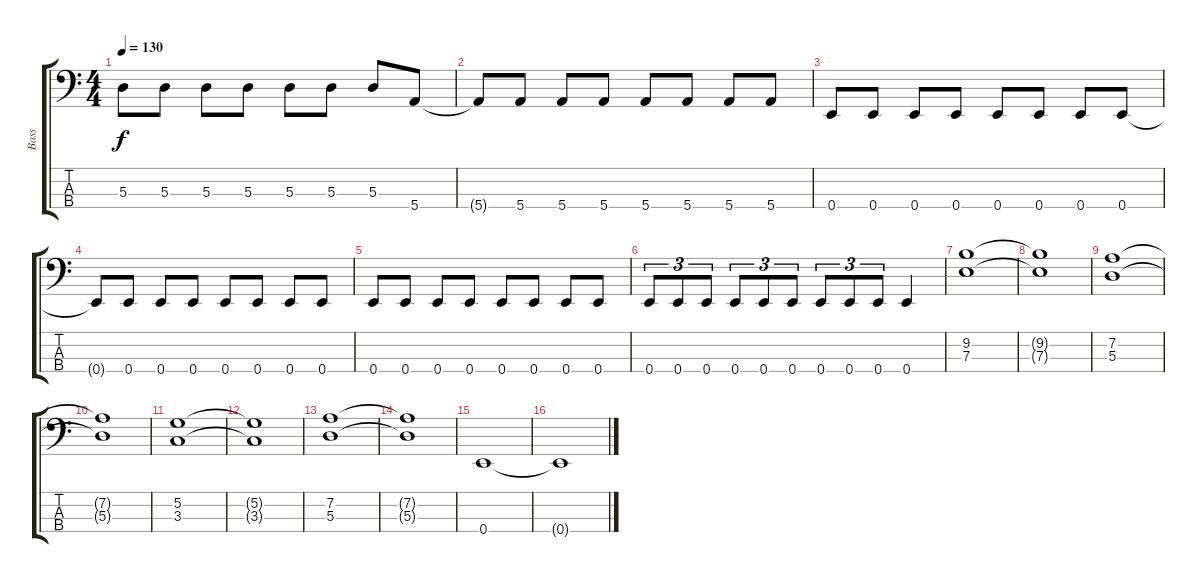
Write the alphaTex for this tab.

\track ("Bass" "Bass") {instrument electricbassfinger}
\staff {score tabs}
\tuning (G2 D2 A1 E1) {hide}
\ts (4 4)
\tempo 130
\clef f4
\ks c
5.3.8{dy f} 5.3.8 5.3.8 5.3.8 5.3.8 5.3.8 5.3.8 5.4.8 |
5.4{t}.8 5.4.8 5.4.8 5.4.8 5.4.8 5.4.8 5.4.8 5.4.8 |
0.4.8 0.4.8 0.4.8 0.4.8 0.4.8 0.4.8 0.4.8 0.4.8 |
0.4{t}.8 0.4.8 0.4.8 0.4.8 0.4.8 0.4.8 0.4.8 0.4.8 |
0.4.8 0.4.8 0.4.8 0.4.8 0.4.8 0.4.8 0.4.8 0.4.8 |
0.4.8{tu (3 2)} 0.4.8{tu (3 2)} 0.4.8{tu (3 2)} 0.4.8{tu (3 2)} 0.4.8{tu (3 2)} 0.4.8{tu (3 2)} 0.4.8{tu (3 2)} 0.4.8{tu (3 2)} 0.4.8{tu (3 2)} 0.4.4 |
(9.2 7.3).1 |
(9.2{t} 7.3{t}).1 |
(7.2 5.3).1 |
(7.2{t} 5.3{t}).1 |
(5.2 3.3).1 |
(5.2{t} 3.3{t}).1 |
(7.2 5.3).1 |
(7.2{t} 5.3{t}).1 |
0.4.1 |
0.4{t}.1
